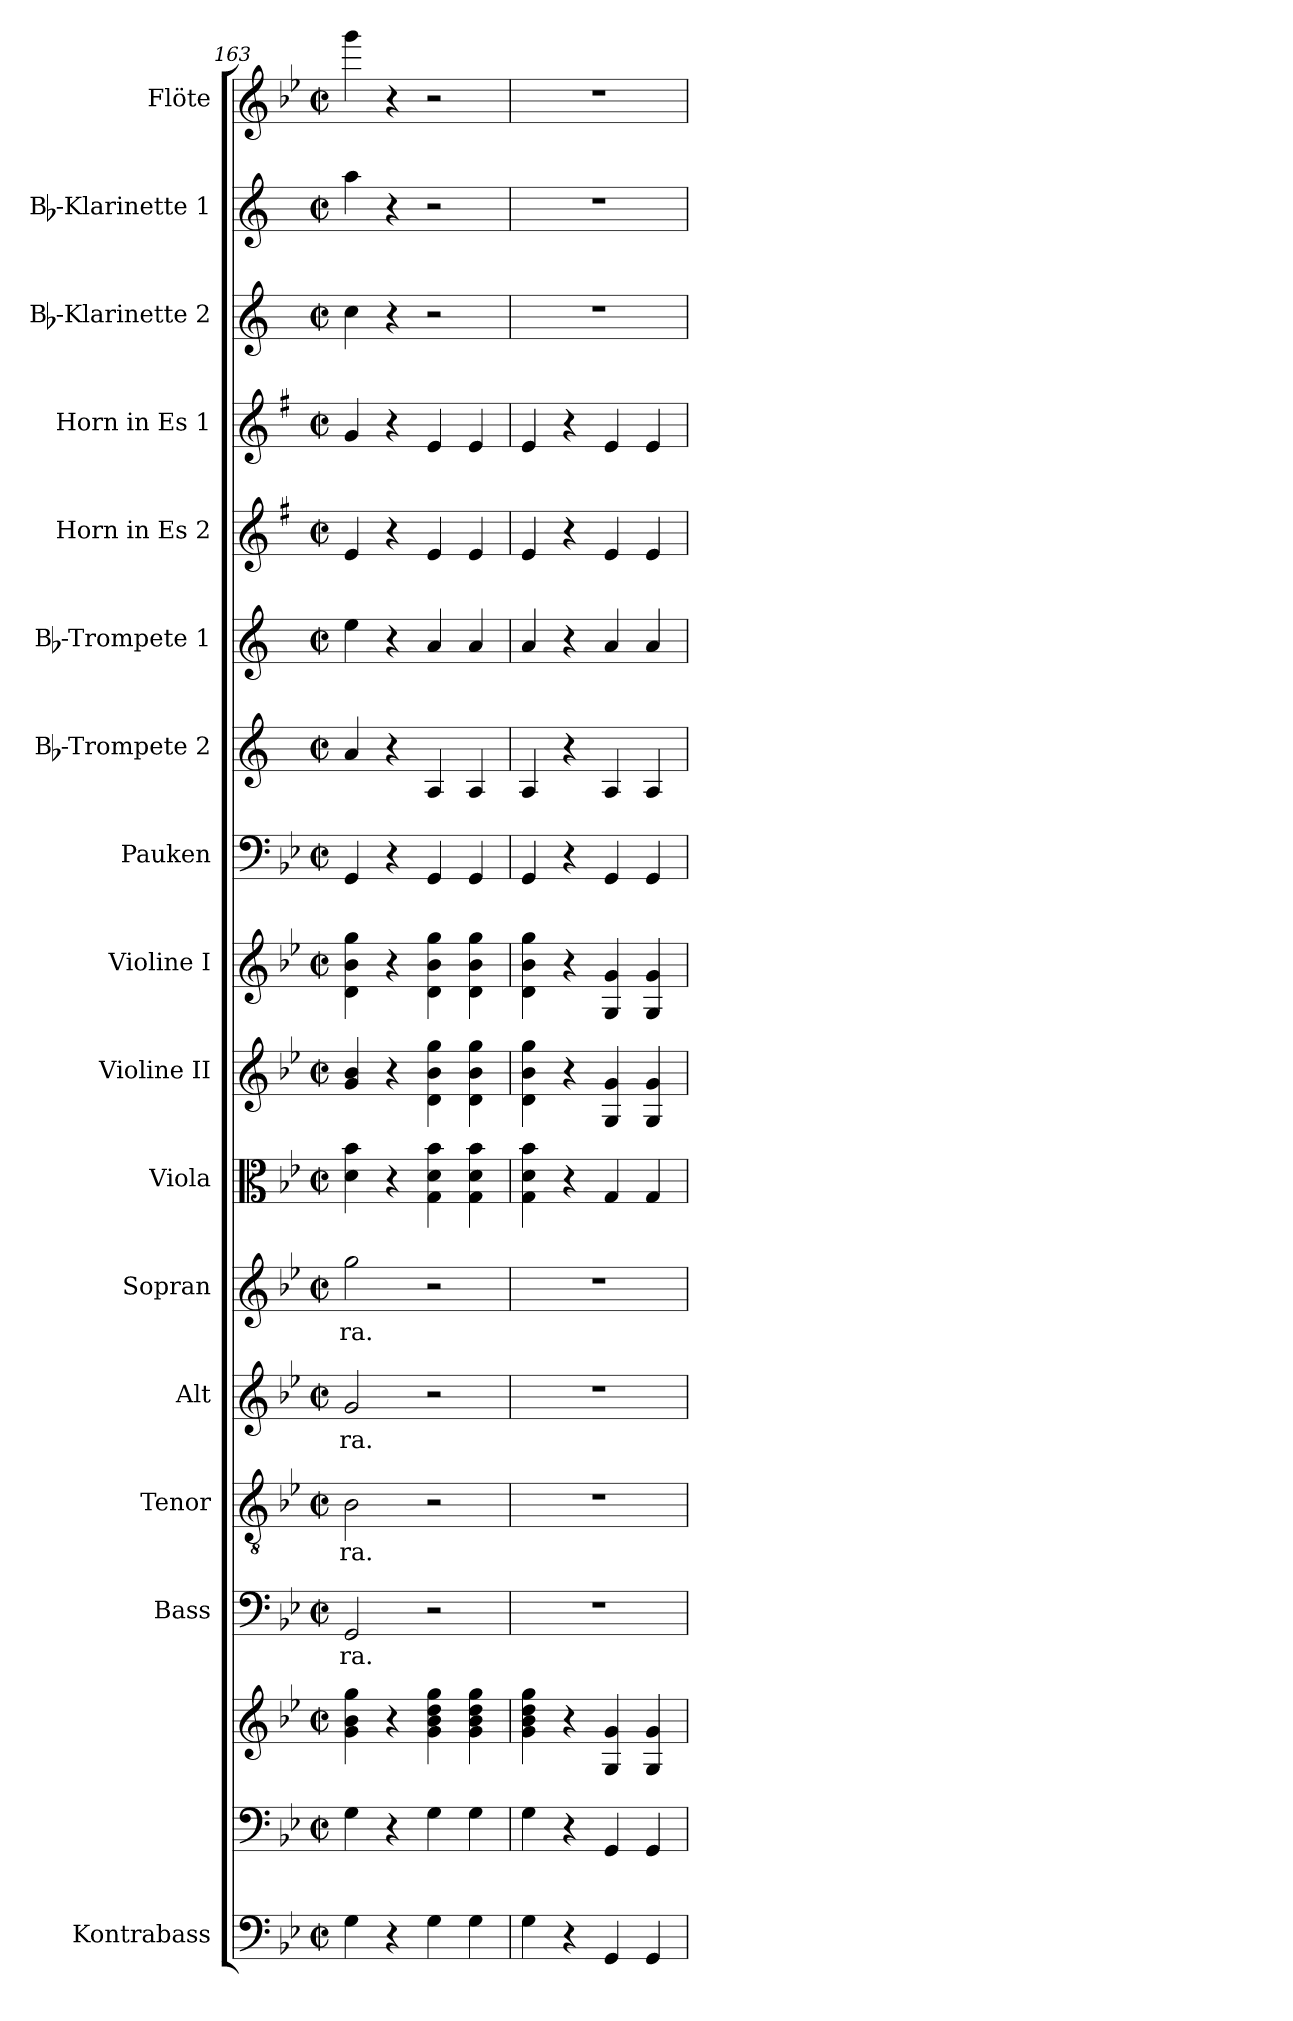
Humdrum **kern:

**kern	**kern	**kern	**kern	**text	**kern	**text	**kern	**text	**kern	**text	**kern	**kern	**kern	**kern	**kern	**kern	**kern	**kern	**kern	**kern	**kern
*part17	*part16	*part16	*part15	*part15	*part14	*part14	*part13	*part13	*part12	*part12	*part11	*part10	*part9	*part8	*part7	*part6	*part5	*part4	*part3	*part2	*part1
*staff18	*staff17	*staff16	*staff15	*staff15	*staff14	*staff14	*staff13	*staff13	*staff12	*staff12	*staff11	*staff10	*staff9	*staff8	*staff7	*staff6	*staff5	*staff4	*staff3	*staff2	*staff1
*I"Kontrabass	*	*	*I"Bass	*	*I"Tenor	*	*I"Alt	*	*I"Sopran	*	*I"Viola	*I"Violine II	*I"Violine I	*I"Pauken	*I"Bb-Trompete 2	*I"Bb-Trompete 1	*I"Horn in Es 2	*I"Horn in Es 1	*I"Bb-Klarinette 2	*I"Bb-Klarinette 1	*I"Flöte
*I'Kb.	*	*	*I'B.	*	*I'T.	*	*I'A.	*	*I'S.	*	*I'Vla.	*I'Vl. II	*I'Vl. I	*I'Pk.	*I'Bb Trp. 2	*I'Bb Trp. 1	*	*	*I'Bb Kl. 2	*I'Bb Kl. 1	*I'Fl.
*clefF4	*clefF4	*clefG2	*clefF4	*	*clefGv2	*	*clefG2	*	*clefG2	*	*clefC3	*clefG2	*clefG2	*clefF4	*clefG2	*clefG2	*clefG2	*clefG2	*clefG2	*clefG2	*clefG2
*ITrd7c12	*	*	*	*	*	*	*	*	*	*	*	*	*	*	*ITrd1c2	*ITrd1c2	*ITrd5c9	*ITrd5c9	*ITrd1c2	*ITrd1c2	*
*k[b-e-]	*k[b-e-]	*k[b-e-]	*k[b-e-]	*	*k[b-e-]	*	*k[b-e-]	*	*k[b-e-]	*	*k[b-e-]	*k[b-e-]	*k[b-e-]	*k[b-e-]	*k[b-e-]	*k[b-e-]	*k[b-e-]	*k[b-e-]	*k[b-e-]	*k[b-e-]	*k[b-e-]
*B-:	*B-:	*B-:	*B-:	*	*B-:	*	*B-:	*	*B-:	*	*B-:	*B-:	*B-:	*B-:	*B-:	*B-:	*B-:	*B-:	*B-:	*B-:	*B-:
*M2/2	*M2/2	*M2/2	*M2/2	*	*M2/2	*	*M2/2	*	*M2/2	*	*M2/2	*M2/2	*M2/2	*M2/2	*M2/2	*M2/2	*M2/2	*M2/2	*M2/2	*M2/2	*M2/2
*met(c|)	*met(c|)	*met(c|)	*met(c|)	*	*met(c|)	*	*met(c|)	*	*met(c|)	*	*met(c|)	*met(c|)	*met(c|)	*met(c|)	*met(c|)	*met(c|)	*met(c|)	*met(c|)	*met(c|)	*met(c|)	*met(c|)
=163	=163	=163	=163	=163	=163	=163	=163	=163	=163	=163	=163	=163	=163	=163	=163	=163	=163	=163	=163	=163	=163
!	!	!	!	!LO:LY:b	!	!LO:LY:b	!	!LO:LY:b	!	!LO:LY:b	!	!	!	!	!	!	!	!	!	!	!
4GG\	4G\	4g\ 4b-\ 4gg\	2GG/	-ra.	2B-\	-ra.	2g/	-ra.	2gg\	-ra.	4d\ 4b-\	4g/ 4b-/	4d\ 4b-\ 4gg\	4GG/	4g/	4dd\	4G/	4B-/	4b-\	4gg\	4ggg\
4r	4r	4r	.	.	.	.	.	.	.	.	4r	4r	4r	4r	4r	4r	4r	4r	4r	4r	4r
4GG\	4G\	4g\ 4b-\ 4dd\ 4gg\	2r	.	2r	.	2r	.	2r	.	4G\ 4d\ 4b-\	4d\ 4b-\ 4gg\	4d\ 4b-\ 4gg\	4GG/	4G/	4g/	4G/	4G/	2r	2r	2r
4GG\	4G\	4g\ 4b-\ 4dd\ 4gg\	.	.	.	.	.	.	.	.	4G\ 4d\ 4b-\	4d\ 4b-\ 4gg\	4d\ 4b-\ 4gg\	4GG/	4G/	4g/	4G/	4G/	.	.	.
=164	=164	=164	=164	=164	=164	=164	=164	=164	=164	=164	=164	=164	=164	=164	=164	=164	=164	=164	=164	=164	=164
4GG\	4G\	4g\ 4b-\ 4dd\ 4gg\	1r	.	1r	.	1r	.	1r	.	4G\ 4d\ 4b-\	4d\ 4b-\ 4gg\	4d\ 4b-\ 4gg\	4GG/	4G/	4g/	4G/	4G/	1r	1r	1r
4r	4r	4r	.	.	.	.	.	.	.	.	4r	4r	4r	4r	4r	4r	4r	4r	.	.	.
4GGG/	4GG/	4G/ 4g/	.	.	.	.	.	.	.	.	4G/	4G/ 4g/	4G/ 4g/	4GG/	4G/	4g/	4G/	4G/	.	.	.
4GGG/	4GG/	4G/ 4g/	.	.	.	.	.	.	.	.	4G/	4G/ 4g/	4G/ 4g/	4GG/	4G/	4g/	4G/	4G/	.	.	.
=	=	=	=	=	=	=	=	=	=	=	=	=	=	=	=	=	=	=	=	=	=
*-	*-	*-	*-	*-	*-	*-	*-	*-	*-	*-	*-	*-	*-	*-	*-	*-	*-	*-	*-	*-	*-
